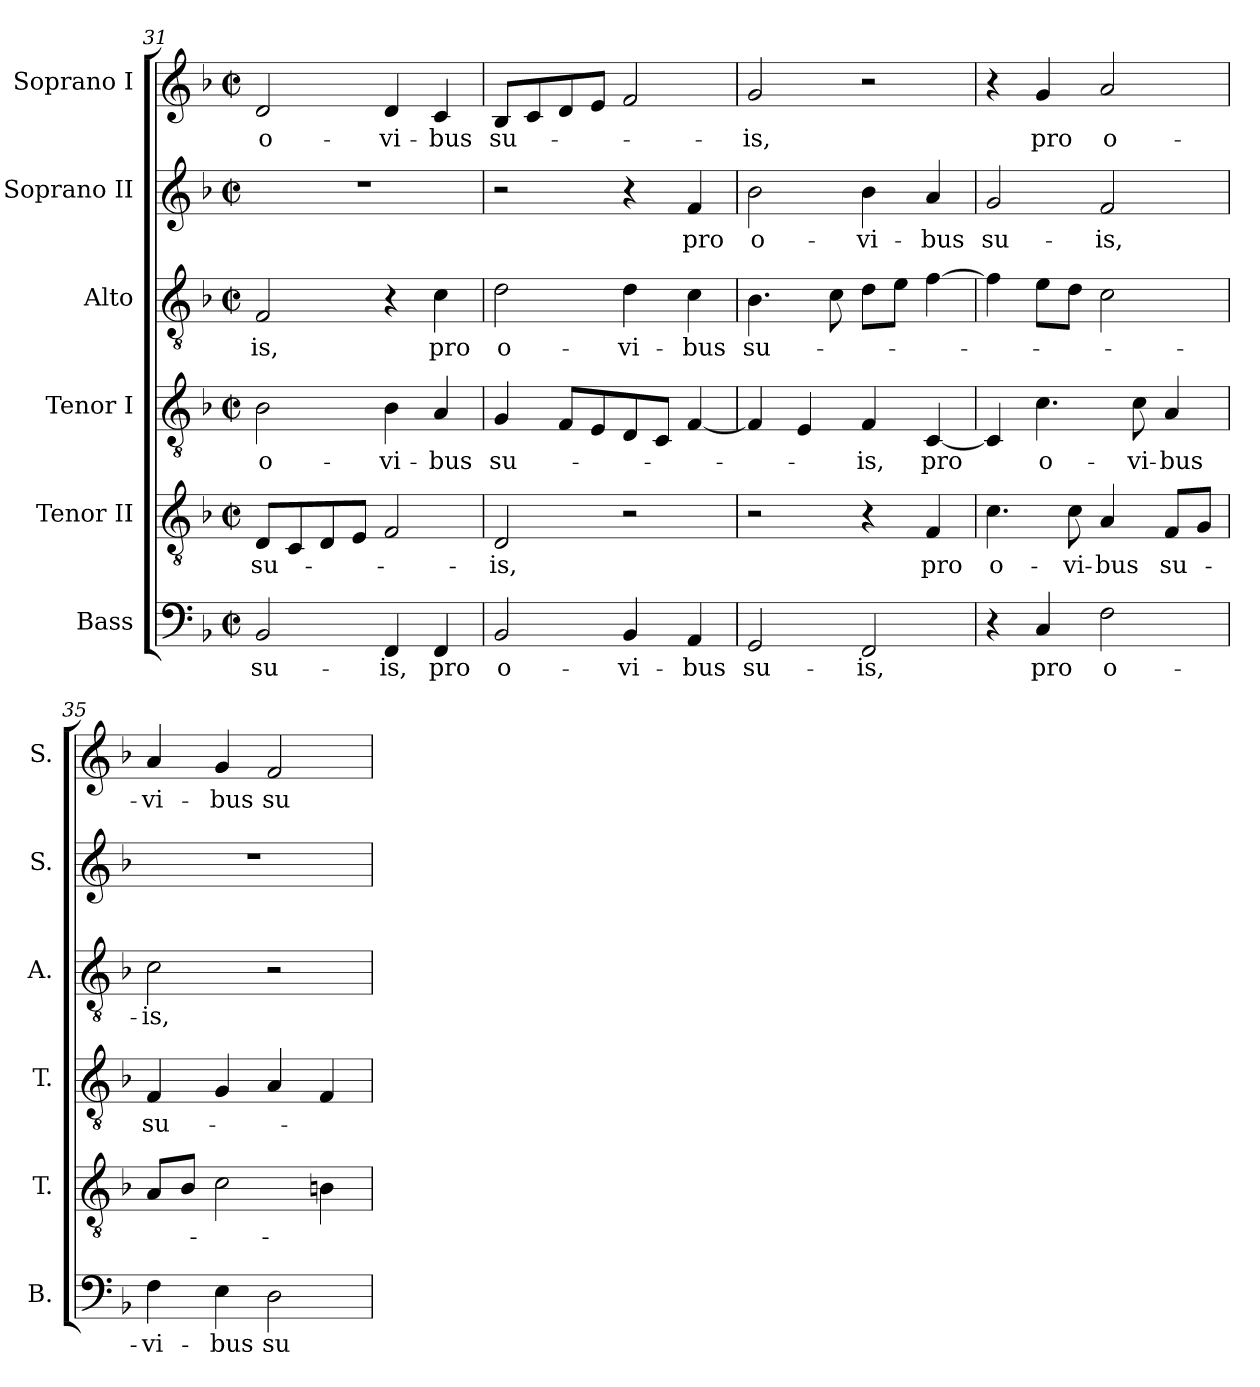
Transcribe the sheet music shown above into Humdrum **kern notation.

**kern	**text	**kern	**text	**kern	**text	**kern	**text	**kern	**text	**kern	**text
*part6	*part6	*part5	*part5	*part4	*part4	*part3	*part3	*part2	*part2	*part1	*part1
*staff6	*staff6	*staff5	*staff5	*staff4	*staff4	*staff3	*staff3	*staff2	*staff2	*staff1	*staff1
*I"Bass	*	*I"Tenor II	*	*I"Tenor I	*	*I"Alto	*	*I"Soprano II	*	*I"Soprano I	*
*I'B.	*	*I'T.	*	*I'T.	*	*I'A.	*	*I'S.	*	*I'S.	*
!!LO:PB:g=z
*clefF4	*	*clefGv2	*	*clefGv2	*	*clefGv2	*	*clefG2	*	*clefG2	*
*	*	*ITrd7c12	*	*ITrd7c12	*	*	*	*	*	*	*
*k[b-]	*	*k[b-]	*	*k[b-]	*	*k[b-]	*	*k[b-]	*	*k[b-]	*
*F:	*	*F:	*	*F:	*	*F:	*	*F:	*	*F:	*
*M2/2	*	*M2/2	*	*M2/2	*	*M2/2	*	*M2/2	*	*M2/2	*
*met(c|)	*	*met(c|)	*	*met(c|)	*	*met(c|)	*	*met(c|)	*	*met(c|)	*
=31	=31	=31	=31	=31	=31	=31	=31	=31	=31	=31	=31
!	!LO:LY:b:color=#000000	!	!	!	!	!	!	!	!	!	!
!	!	!	!LO:LY:b:color=#000000	!	!	!	!	!	!	!	!
!	!	!	!	!	!LO:LY:b:color=#000000	!	!	!	!	!	!
!	!	!	!	!	!	!	!LO:LY:b:color=#000000	!	!	!	!
!	!	!	!	!	!	!	!	!	!	!	!LO:LY:b:color=#000000
2BB-i/	su-	8DDi/L	su-	2BB-i\	o-	2Fi/	-is,	1r	.	2di/	o-
.	.	8CCi/	.	.	.	.	.	.	.	.	.
.	.	8DDi/	.	.	.	.	.	.	.	.	.
.	.	8EEi/J	.	.	.	.	.	.	.	.	.
!	!LO:LY:b:color=#000000	!	!	!	!	!	!	!	!	!	!
!	!	!	!	!	!LO:LY:b:color=#000000	!	!	!	!	!	!
!	!	!	!	!	!	!	!	!	!	!	!LO:LY:b:color=#000000
4FFi/	-is,	2FFi/	.	4BB-i\	-vi-	4r	.	.	.	4di/	-vi-
!	!LO:LY:b:color=#000000	!	!	!	!	!	!	!	!	!	!
!	!	!	!	!	!LO:LY:b:color=#000000	!	!	!	!	!	!
!	!	!	!	!	!	!	!LO:LY:b:color=#000000	!	!	!	!
!	!	!	!	!	!	!	!	!	!	!	!LO:LY:b:color=#000000
4FFi/	pro	.	.	4AAi/	-bus	4ci\	pro	.	.	4ci/	-bus
=32	=32	=32	=32	=32	=32	=32	=32	=32	=32	=32	=32
!	!LO:LY:b:color=#000000	!	!	!	!	!	!	!	!	!	!
!	!	!	!LO:LY:b:color=#000000	!	!	!	!	!	!	!	!
!	!	!	!	!	!LO:LY:b:color=#000000	!	!	!	!	!	!
!	!	!	!	!	!	!	!LO:LY:b:color=#000000	!	!	!	!
!	!	!	!	!	!	!	!	!	!	!	!LO:LY:b:color=#000000
2BB-i/	o-	2DDi/	-is,	4GGi/	su-	2di\	o-	2r	.	8B-i/L	su-
.	.	.	.	.	.	.	.	.	.	8ci/	.
.	.	.	.	8FFi/L	.	.	.	.	.	8di/	.
.	.	.	.	8EEi/	.	.	.	.	.	8ei/J	.
!	!LO:LY:b:color=#000000	!	!	!	!	!	!	!	!	!	!
!	!	!	!	!	!	!	!LO:LY:b:color=#000000	!	!	!	!
4BB-i/	-vi-	2r	.	8DDi/	.	4di\	-vi-	4r	.	2fi/	.
.	.	.	.	8CCi/J	.	.	.	.	.	.	.
!	!LO:LY:b:color=#000000	!	!	!	!	!	!	!	!	!	!
!	!	!	!	!	!	!	!LO:LY:b:color=#000000	!	!	!	!
!	!	!	!	!	!	!	!	!	!LO:LY:b:color=#000000	!	!
4AAi/	-bus	.	.	[<4FFi/	.	4ci\	-bus	4fi/	pro	.	.
=33	=33	=33	=33	=33	=33	=33	=33	=33	=33	=33	=33
!	!LO:LY:b:color=#000000	!	!	!	!	!	!	!	!	!	!
!	!	!	!	!	!	!	!LO:LY:b:color=#000000	!	!	!	!
!	!	!	!	!	!	!	!	!	!LO:LY:b:color=#000000	!	!
!	!	!	!	!	!	!	!	!	!	!	!LO:LY:b:color=#000000
2GGi/	su-	2r	.	4FFi/]	.	4.B-i\	su-	2b-i\	o-	2gi/	-is,
.	.	.	.	4EEi/	.	.	.	.	.	.	.
.	.	.	.	.	.	8ci\	.	.	.	.	.
!	!LO:LY:b:color=#000000	!	!	!	!	!	!	!	!	!	!
!	!	!	!	!	!LO:LY:b:color=#000000	!	!	!	!	!	!
!	!	!	!	!	!	!	!	!	!LO:LY:b:color=#000000	!	!
2FFi/	-is,	4r	.	4FFi/	-is,	8di\L	.	4b-i\	-vi-	2r	.
.	.	.	.	.	.	8ei\J	.	.	.	.	.
!	!	!	!LO:LY:b:color=#000000	!	!	!	!	!	!	!	!
!	!	!	!	!	!LO:LY:b:color=#000000	!	!	!	!	!	!
!	!	!	!	!	!	!	!	!	!LO:LY:b:color=#000000	!	!
.	.	4FFi/	pro	[<4CCi/	pro	[>4fi\	.	4ai/	-bus	.	.
=34	=34	=34	=34	=34	=34	=34	=34	=34	=34	=34	=34
!	!	!	!LO:LY:b:color=#000000	!	!	!	!	!	!	!	!
!	!	!	!	!	!	!	!	!	!LO:LY:b:color=#000000	!	!
4r	.	4.Ci\	o-	4CCi/]	.	4fi\]	.	2gi/	su-	4r	.
!	!LO:LY:b:color=#000000	!	!	!	!	!	!	!	!	!	!
!	!	!	!	!	!LO:LY:b:color=#000000	!	!	!	!	!	!
!	!	!	!	!	!	!	!	!	!	!	!LO:LY:b:color=#000000
4Ci/	pro	.	.	4.Ci\	o-	8ei\L	.	.	.	4gi/	pro
!	!	!	!LO:LY:b:color=#000000	!	!	!	!	!	!	!	!
.	.	8Ci\	-vi-	.	.	8di\J	.	.	.	.	.
!	!LO:LY:b:color=#000000	!	!	!	!	!	!	!	!	!	!
!	!	!	!LO:LY:b:color=#000000	!	!	!	!	!	!	!	!
!	!	!	!	!	!	!	!	!	!LO:LY:b:color=#000000	!	!
!	!	!	!	!	!	!	!	!	!	!	!LO:LY:b:color=#000000
2Fi\	o-	4AAi/	-bus	.	.	2ci\	.	2fi/	-is,	2ai/	o-
!	!	!	!	!	!LO:LY:b:color=#000000	!	!	!	!	!	!
.	.	.	.	8Ci\	-vi-	.	.	.	.	.	.
!	!	!	!LO:LY:b:color=#000000	!	!	!	!	!	!	!	!
!	!	!	!	!	!LO:LY:b:color=#000000	!	!	!	!	!	!
.	.	8FFi/L	su-	4AAi/	-bus	.	.	.	.	.	.
.	.	8GGi/J	.	.	.	.	.	.	.	.	.
=35	=35	=35	=35	=35	=35	=35	=35	=35	=35	=35	=35
!	!LO:LY:b:color=#000000	!	!	!	!	!	!	!	!	!	!
!	!	!	!	!	!LO:LY:b:color=#000000	!	!	!	!	!	!
!	!	!	!	!	!	!	!LO:LY:b:color=#000000	!	!	!	!
!	!	!	!	!	!	!	!	!	!	!	!LO:LY:b:color=#000000
4Fi\	-vi-	8AAi/L	.	4FFi/	su-	2ci\	-is,	1r	.	4ai/	-vi-
.	.	8BB-i/J	.	.	.	.	.	.	.	.	.
!	!LO:LY:b:color=#000000	!	!	!	!	!	!	!	!	!	!
!	!	!	!	!	!	!	!	!	!	!	!LO:LY:b:color=#000000
4Ei\	-bus	2Ci\	.	4GGi/	.	.	.	.	.	4gi/	-bus
!	!LO:LY:b:color=#000000	!	!	!	!	!	!	!	!	!	!
!	!	!	!	!	!	!	!	!	!	!	!LO:LY:b:color=#000000
2Di\	su-	.	.	4AAi/	.	2r	.	.	.	2fi/	su-
.	.	4BBni\	.	4FFi/	.	.	.	.	.	.	.
=	=	=	=	=	=	=	=	=	=	=	=
*-	*-	*-	*-	*-	*-	*-	*-	*-	*-	*-	*-
